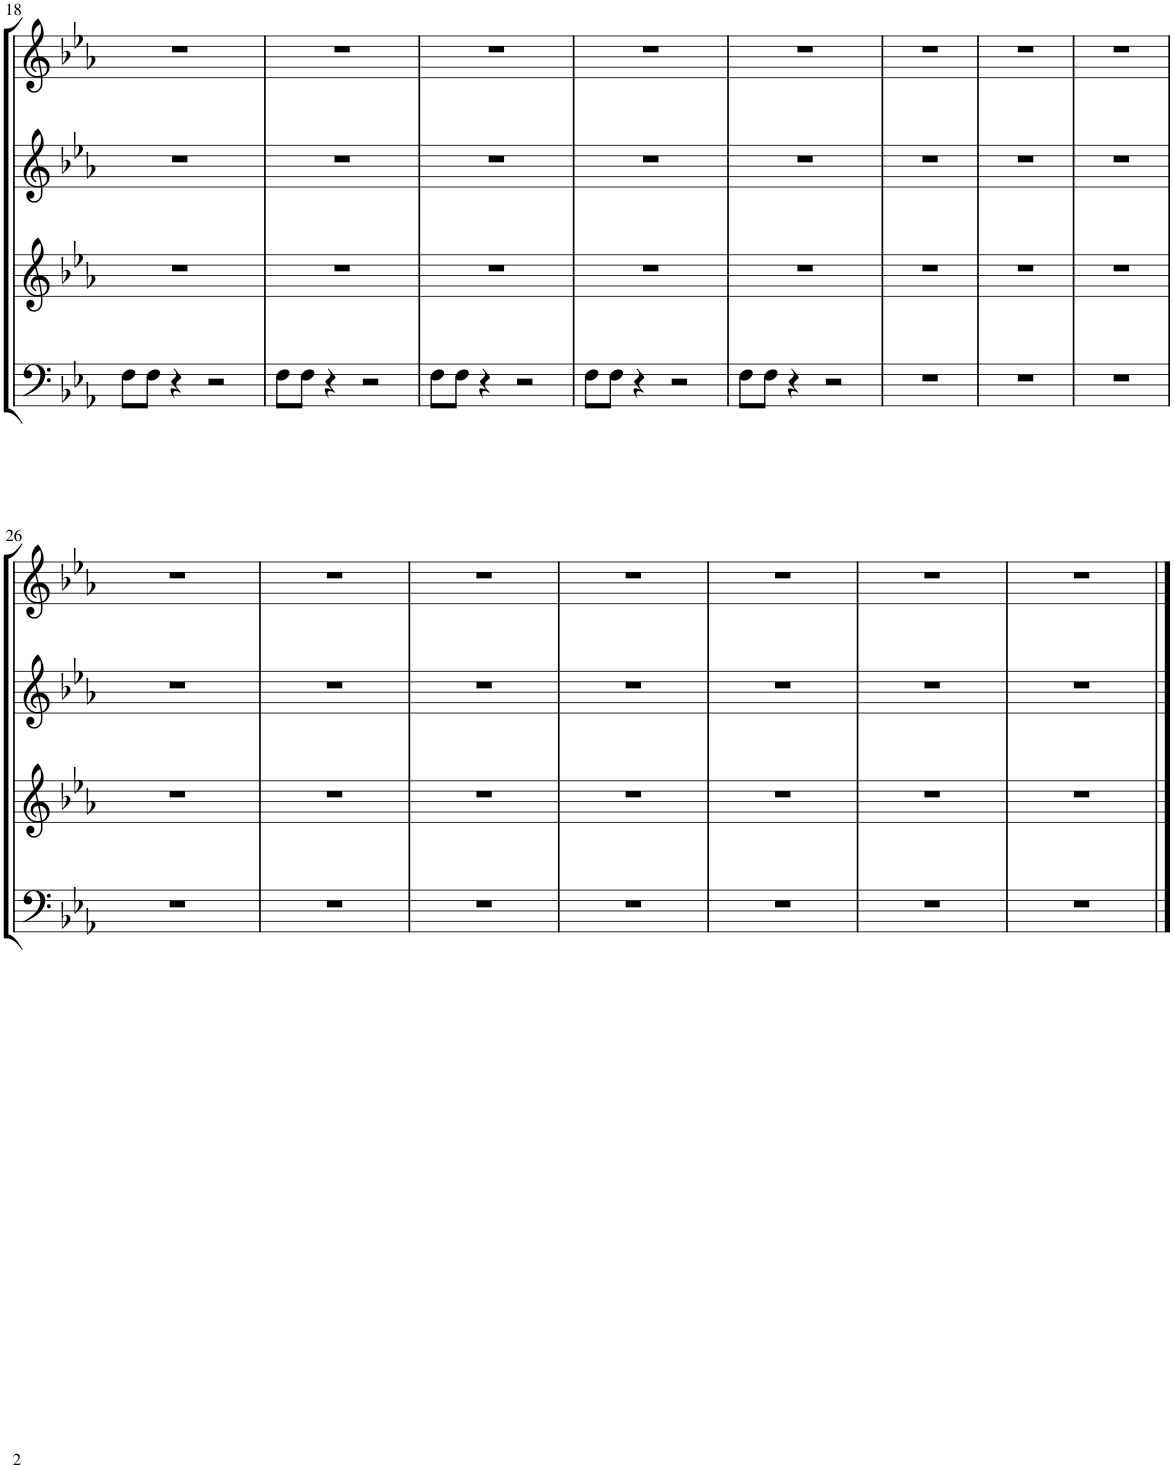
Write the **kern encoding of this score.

**kern	**kern	**kern	**kern
*part4	*part3	*part2	*part1
*staff4	*staff3	*staff2	*staff1
*I"Bassoon	*I"Bb Clarinet	*I"Oboe	*I"Flute
*I'Bsn	*I'Cl	*I'Ob	*I'Fl
!!LO:PB:g=z
*clefF4	*clefG2	*clefG2	*clefG2
*	*ITrd1c2	*	*
*k[b-e-a-]	*k[b-e-a-]	*k[b-e-a-]	*k[b-e-a-]
*M4/4	*M4/4	*M4/4	*M4/4
=18	=18	=18	=18
8F\L	1r	1r	1r
8F\J	.	.	.
4r	.	.	.
2r	.	.	.
=19	=19	=19	=19
8F\L	1r	1r	1r
8F\J	.	.	.
4r	.	.	.
2r	.	.	.
=20	=20	=20	=20
8F\L	1r	1r	1r
8F\J	.	.	.
4r	.	.	.
2r	.	.	.
=21	=21	=21	=21
8F\L	1r	1r	1r
8F\J	.	.	.
4r	.	.	.
2r	.	.	.
=22	=22	=22	=22
8F\L	1r	1r	1r
8F\J	.	.	.
4r	.	.	.
2r	.	.	.
=23	=23	=23	=23
1r	1r	1r	1r
=24	=24	=24	=24
1r	1r	1r	1r
=25	=25	=25	=25
1r	1r	1r	1r
!!LO:LB:g=z
=26	=26	=26	=26
1r	1r	1r	1r
=27	=27	=27	=27
1r	1r	1r	1r
=28	=28	=28	=28
1r	1r	1r	1r
=29	=29	=29	=29
1r	1r	1r	1r
=30	=30	=30	=30
1r	1r	1r	1r
=31	=31	=31	=31
1r	1r	1r	1r
=32	=32	=32	=32
1r	1r	1r	1r
==	==	==	==
*-	*-	*-	*-
